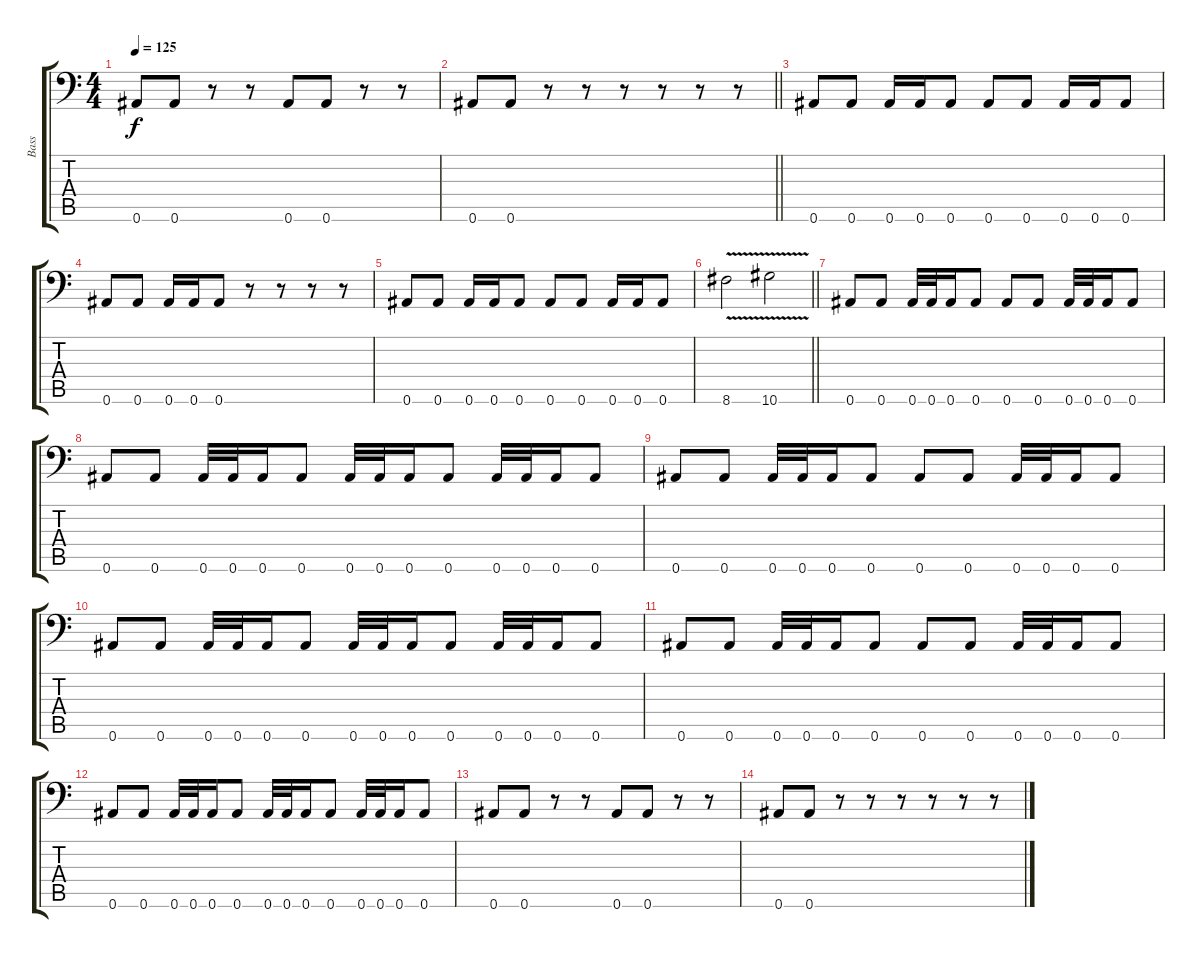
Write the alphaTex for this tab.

\track ("Bass" "Bass") {instrument electricbassfinger}
\staff {score tabs}
\tuning (C4 G3 Eb3 Bb2 F2 Bb1) {hide}
\ts (4 4)
\tempo 125
\clef f4
\ks c
0.6.8{dy f} 0.6.8 r.8 r.8 0.6.8 0.6.8 r.8 r.8 |
\barLineRight lightlight
0.6.8 0.6.8 r.8 r.8 r.8 r.8 r.8 r.8 |
\section ("" "")
0.6.8 0.6.8 0.6.16 0.6.16 0.6.8 0.6.8 0.6.8 0.6.16 0.6.16 0.6.8 |
0.6.8 0.6.8 0.6.16 0.6.16 0.6.8 r.8 r.8 r.8 r.8 |
0.6.8 0.6.8 0.6.16 0.6.16 0.6.8 0.6.8 0.6.8 0.6.16 0.6.16 0.6.8 |
\barLineRight lightlight
8.6{v}.2 10.6{v}.2 |
\section ("" "")
0.6.8 0.6.8 0.6.32 0.6.32 0.6.16 0.6.8 0.6.8 0.6.8 0.6.32 0.6.32 0.6.16 0.6.8 |
0.6.8 0.6.8 0.6.32 0.6.32 0.6.16 0.6.8 0.6.32 0.6.32 0.6.16 0.6.8 0.6.32 0.6.32 0.6.16 0.6.8 |
0.6.8 0.6.8 0.6.32 0.6.32 0.6.16 0.6.8 0.6.8 0.6.8 0.6.32 0.6.32 0.6.16 0.6.8 |
0.6.8 0.6.8 0.6.32 0.6.32 0.6.16 0.6.8 0.6.32 0.6.32 0.6.16 0.6.8 0.6.32 0.6.32 0.6.16 0.6.8 |
0.6.8 0.6.8 0.6.32 0.6.32 0.6.16 0.6.8 0.6.8 0.6.8 0.6.32 0.6.32 0.6.16 0.6.8 |
0.6.8 0.6.8 0.6.32 0.6.32 0.6.16 0.6.8 0.6.32 0.6.32 0.6.16 0.6.8 0.6.32 0.6.32 0.6.16 0.6.8 |
0.6.8 0.6.8 r.8 r.8 0.6.8 0.6.8 r.8 r.8 |
0.6.8 0.6.8 r.8 r.8 r.8 r.8 r.8 r.8
